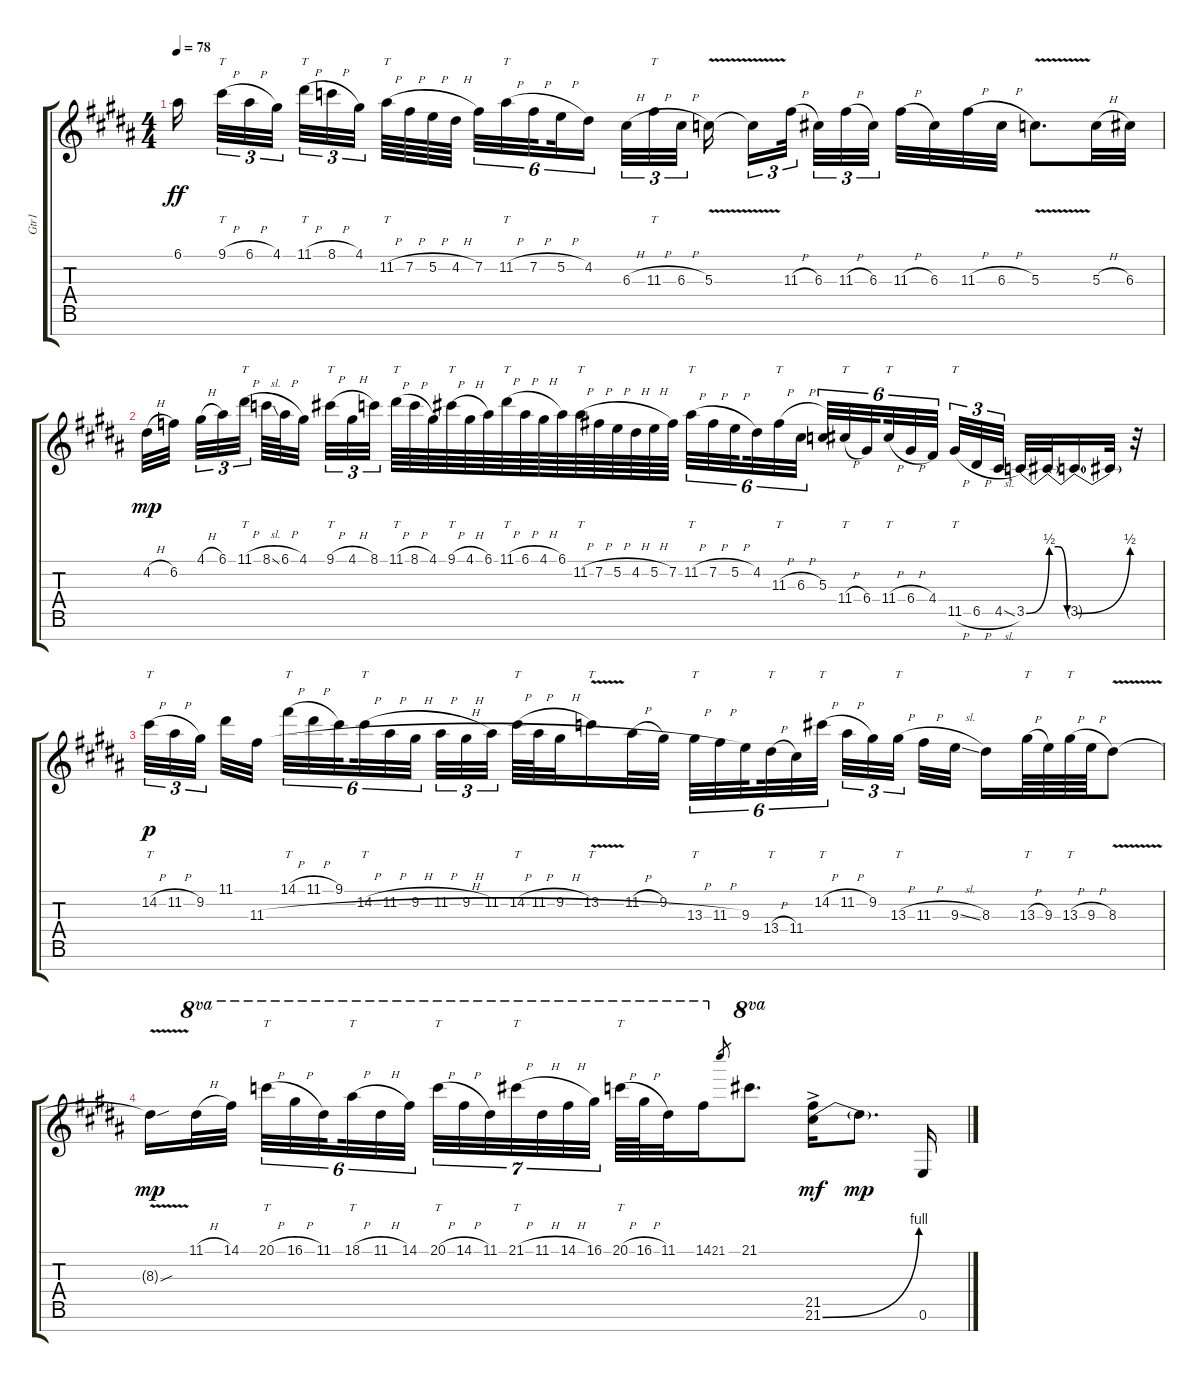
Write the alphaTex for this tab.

\track ("Gtr1" "Gtr1") {instrument distortionguitar}
\staff {score tabs}
\tuning (E4 B3 G3 D3 A2 E2 B1) {hide}
\ts (4 4)
\tempo 78
\clef g2
\ks g#minor
6.1.16{dy ff beam splitsecondary} 9.1{h}.32{tt tu (3 2)} 6.1{h}.32{tu (3 2)} 4.1.32{tu (3 2) beam splitsecondary} 11.1{h}.32{tt tu (3 2)} 8.1{h}.32{tu (3 2)} 4.1.32{tu (3 2) beam splitsecondary} 11.2{h}.64{tt} 7.2{h}.64 5.2{h}.64 4.2{h}.64 7.2.32{tu (6 4)} 11.2{h}.32{tt tu (6 4)} 7.2{h}.32{tu (6 4) beam splitsecondary} 5.2{h}.32{tu (6 4)} 4.2.16{tu (6 4) beam splitsecondary} 6.3{h}.32{tu (3 2)} 11.3{h}.32{tt tu (3 2)} 6.3{h}.32{tu (3 2) beam splitsecondary} 5.3{v}.16 5.3{t}.16{tu (3 2)} 11.3{h}.32{tu (3 2) beam splitsecondary} 6.3.32{tu (3 2)} 11.3{h}.32{tu (3 2)} 6.3.32{tu (3 2) beam splitsecondary} 11.3{h}.32 6.3.32 11.3{h}.32 6.3{h}.32 5.3{v}.8{d} 5.3{h}.32 6.3.32 |
4.2{h}.32{dy mp} 6.2.32{beam splitsecondary} 4.1{h}.32{tu (3 2)} 6.1.32{tu (3 2)} 11.1{h}.32{tt tu (3 2) beam splitsecondary} 8.1{sl}.64 6.1{h}.64 4.1.32{beam splitsecondary} 9.1{h}.32{tt tu (3 2)} 4.1{h}.32{tu (3 2)} 8.1.32{tu (3 2)} 11.1{h}.64{tt} 8.1{h}.64 4.1.64 9.1{h}.64{tt} 4.1{h}.64 6.1.64 11.1{h}.64{tt} 6.1{h}.64 4.1{h}.64 6.1.64 11.2{h}.64{tt} 7.2{h}.64 5.2{h}.64 4.2{h}.64 5.2{h}.64 7.2.64 11.2{h}.32{tt tu (6 4)} 7.2{h}.32{tu (6 4)} 5.2{h}.32{tu (6 4) beam splitsecondary} 4.2.32{tu (6 4)} 11.3{h}.32{tt tu (6 4)} 6.3{h}.32{tu (6 4) beam splitsecondary} 5.3.32{tu (6 4)} 11.4{h}.32{tt tu (6 4)} 6.4.32{tu (6 4) beam splitsecondary} 11.4{h}.32{tt tu (6 4)} 6.4{h}.32{tu (6 4)} 4.4.32{tu (6 4)} 11.5{h}.32{tt tu (3 2)} 6.5{h}.32{tu (3 2)} 4.5{sl}.32{tu (3 2) beam splitsecondary} 3.5{be (bend 0 0 60 2)}.32 3.5{be (custom 0 2 20 2 40 0 60 0) t}.32 3.5{be (bend 0 0 60 2) t}.16 3.5{t}.32 r.32 |
14.2{h}.32{tt tu (3 2) dy p} 11.2{h}.32{tu (3 2)} 9.2.32{tu (3 2) beam splitsecondary} 11.1.32 11.3{h}.32{beam splitsecondary} 14.1{h}.32{tt tu (6 4)} 11.1{h}.32{tu (6 4)} 9.1.32{tu (6 4) beam splitsecondary} 14.2{h}.32{tt tu (6 4)} 11.2{h}.32{tu (6 4)} 9.2{h}.32{tu (6 4)} 11.2{h}.32{tu (3 2)} 9.2{h}.32{tu (3 2)} 11.2.32{tu (3 2) beam splitsecondary} 14.2{h}.64{tt} 11.2{h}.64 9.2{h}.32 13.2{v}.16{tt} 11.2{h}.32 9.2.32 13.3{h}.32{tt tu (6 4)} 11.3{h}.32{tu (6 4)} 9.3.32{tu (6 4) beam splitsecondary} 13.4{h}.32{tt tu (6 4)} 11.4.32{tu (6 4)} 14.2{h}.32{tt tu (6 4) beam splitsecondary} 11.2{h}.32{tu (3 2)} 9.2.32{tu (3 2)} 13.3{h}.32{tt tu (3 2) beam splitsecondary} 11.3{h}.32 9.3{sl}.32 8.3.16 13.3{h}.64{tt} 9.3.64 13.3{h}.64{tt} 9.3{h}.64 8.3{v}.8 |
8.3{sou t}.16{dy mp} 11.1{h}.32{ot 8va} 14.1.32{ot 8va beam splitsecondary} 20.1{h}.32{tt tu (6 4) ot 8va} 16.1{h}.32{tu (6 4) ot 8va} 11.1.32{tu (6 4) ot 8va beam splitsecondary} 18.1{h}.32{tt tu (6 4) ot 8va} 11.1{h}.32{tu (6 4) ot 8va} 14.1.32{tu (6 4) ot 8va} 20.1{h}.32{tt tu (7 4) ot 8va} 14.1{h}.32{tu (7 4) ot 8va} 11.1.32{tu (7 4) ot 8va} 21.1{h}.32{tt tu (7 4) ot 8va} 11.1{h}.32{tu (7 4) ot 8va} 14.1{h}.32{tu (7 4) ot 8va} 16.1.32{tu (7 4) ot 8va beam splitsecondary} 20.1{h}.64{tt ot 8va} 16.1{h}.64{ot 8va} 11.1.32{ot 8va} 14.1.16{ot 8va} 21.1.8{gr} 21.1.8{d ot 8va} (21.5{ac} 21.6{be (bend 0 0 60 4) ac}).16{dy mf} 21.6{t}.8{d dy mp} 0.6.16
